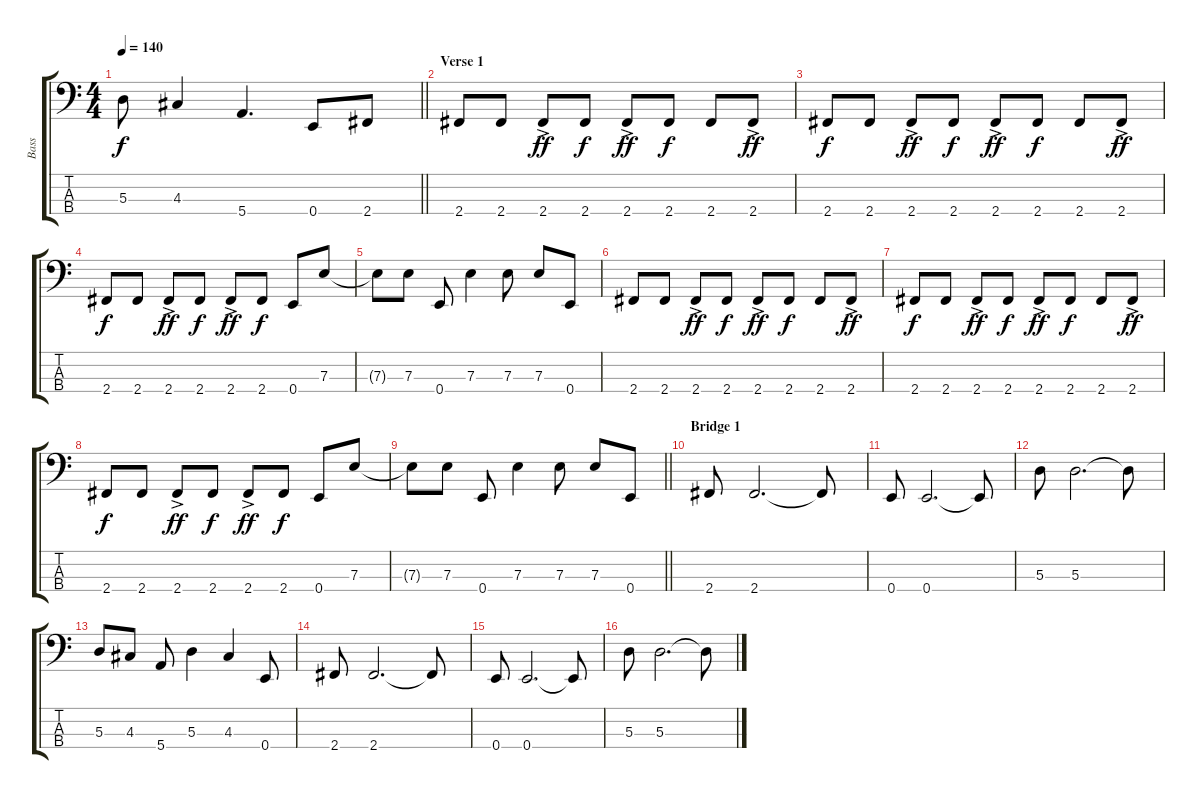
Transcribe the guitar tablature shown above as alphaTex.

\track ("Bass" "Bass") {instrument electricbasspick}
\staff {score tabs}
\tuning (G2 D2 A1 E1) {hide}
\ts (4 4)
\tempo 140
\clef f4
\barLineRight lightlight
\ks c
5.3.8{dy f} 4.3.4 5.4.4{d} 0.4.8 2.4.8 |
\section ("" "Verse 1")
2.4.8 2.4.8 2.4{ac}.8{dy ff} 2.4.8{dy f} 2.4{ac}.8{dy ff} 2.4.8{dy f} 2.4.8 2.4{ac}.8{dy ff} |
2.4.8{dy f} 2.4.8 2.4{ac}.8{dy ff} 2.4.8{dy f} 2.4{ac}.8{dy ff} 2.4.8{dy f} 2.4.8 2.4{ac}.8{dy ff} |
2.4.8{dy f} 2.4.8 2.4{ac}.8{dy ff} 2.4.8{dy f} 2.4{ac}.8{dy ff} 2.4.8{dy f} 0.4.8 7.3.8 |
7.3{t}.8 7.3.8 0.4.8 7.3.4 7.3.8 7.3.8 0.4.8 |
2.4.8 2.4.8 2.4{ac}.8{dy ff} 2.4.8{dy f} 2.4{ac}.8{dy ff} 2.4.8{dy f} 2.4.8 2.4{ac}.8{dy ff} |
2.4.8{dy f} 2.4.8 2.4{ac}.8{dy ff} 2.4.8{dy f} 2.4{ac}.8{dy ff} 2.4.8{dy f} 2.4.8 2.4{ac}.8{dy ff} |
2.4.8{dy f} 2.4.8 2.4{ac}.8{dy ff} 2.4.8{dy f} 2.4{ac}.8{dy ff} 2.4.8{dy f} 0.4.8 7.3.8 |
\barLineRight lightlight
7.3{t}.8 7.3.8 0.4.8 7.3.4 7.3.8 7.3.8 0.4.8 |
\section ("" "Bridge 1")
2.4.8 2.4.2{d} 2.4{t}.8 |
0.4.8 0.4.2{d} 0.4{t}.8 |
5.3.8 5.3.2{d} 5.3{t}.8 |
5.3.8 4.3.8 5.4.8 5.3.4 4.3.4 0.4.8 |
2.4.8 2.4.2{d} 2.4{t}.8 |
0.4.8 0.4.2{d} 0.4{t}.8 |
5.3.8 5.3.2{d} 5.3{t}.8
